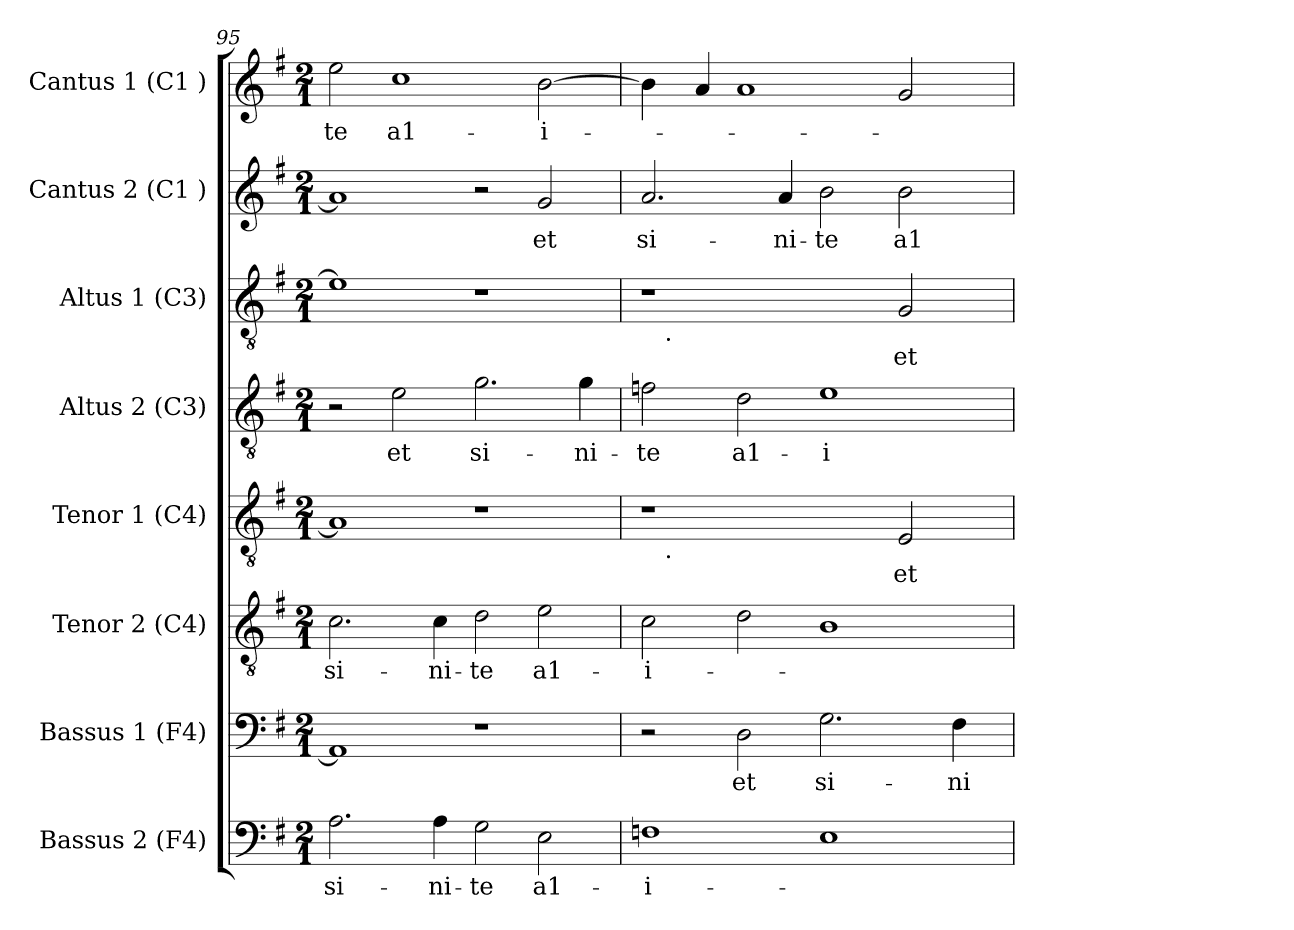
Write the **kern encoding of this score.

**kern	**text	**kern	**text	**kern	**text	**kern	**text	**kern	**text	**kern	**text	**kern	**text	**kern	**text
*part8	*part8	*part7	*part7	*part6	*part6	*part5	*part5	*part4	*part4	*part3	*part3	*part2	*part2	*part1	*part1
*staff8	*staff8	*staff7	*staff7	*staff6	*staff6	*staff5	*staff5	*staff4	*staff4	*staff3	*staff3	*staff2	*staff2	*staff1	*staff1
*I"Bassus 2 (F4)	*	*I"Bassus 1 (F4)	*	*I"Tenor 2 (C4)	*	*I"Tenor 1 (C4)	*	*I"Altus 2 (C3)	*	*I"Altus 1 (C3)	*	*I"Cantus 2 (C1 )	*	*I"Cantus 1 (C1 )	*
*I'B2	*	*I'B1	*	*I'T2	*	*I'T1	*	*I'A2	*	*I'A1	*	*I'C2	*	*I'C1	*
!!LO:LB:g=z
*clefF4	*	*clefF4	*	*clefGv2	*	*clefGv2	*	*clefGv2	*	*clefGv2	*	*clefG2	*	*clefG2	*
*k[f#]	*	*k[f#]	*	*k[f#]	*	*k[f#]	*	*k[f#]	*	*k[f#]	*	*k[f#]	*	*k[f#]	*
*G:	*	*G:	*	*G:	*	*G:	*	*G:	*	*G:	*	*G:	*	*G:	*
*M2/1	*	*M2/1	*	*M2/1	*	*M2/1	*	*M2/1	*	*M2/1	*	*M2/1	*	*M2/1	*
=95	=95	=95	=95	=95	=95	=95	=95	=95	=95	=95	=95	=95	=95	=95	=95
!	!LO:LY:b:cj	!	!	!	!LO:LY:b:cj	!	!	!	!	!	!	!	!	!	!LO:LY:b:cj
2.A\	si-	1AA]	.	2.c\	si-	1A]	.	2r	.	1e]	.	1a]	.	2ee\	-te
!	!	!	!	!	!	!	!	!	!LO:LY:b:cj	!	!	!	!	!	!LO:LY:b:cj
.	.	.	.	.	.	.	.	2e\	et	.	.	.	.	1cc	a1-
!	!LO:LY:b:cj	!	!	!	!LO:LY:b:cj	!	!	!	!	!	!	!	!	!	!
4A\	-ni-	.	.	4c\	-ni-	.	.	.	.	.	.	.	.	.	.
!	!LO:LY:b:cj	!	!	!	!LO:LY:b:cj	!	!	!	!LO:LY:b:cj	!	!	!	!	!	!
2G\	-te	1r	.	2d\	-te	1r	.	2.g\	si-	1r	.	2r	.	.	.
!	!LO:LY:b:cj	!	!	!	!LO:LY:b:cj	!	!	!	!	!	!	!	!LO:LY:b:cj	!	!LO:LY:b:rj
2E\	a1-	.	.	2e\	a1-	.	.	.	.	.	.	2g/	et	[>2b\	-i-
!	!	!	!	!	!	!	!	!	!LO:LY:b:cj	!	!	!	!	!	!
.	.	.	.	.	.	.	.	4g\	-ni-	.	.	.	.	.	.
=96	=96	=96	=96	=96	=96	=96	=96	=96	=96	=96	=96	=96	=96	=96	=96
!	!LO:LY:b:rj	!	!	!	!LO:LY:b:rj	!	!	!	!LO:LY:b:cj	!	!	!	!LO:LY:b:cj	!	!
*	*	*	*	*	*	*^	*	*	*	*^	*	*	*	*	*
1F	-i-	2r	.	2c\	-i-	1r	16.ryy	.	2fn\	-te	1r	16.ryy	.	2.a/	si-	4b\]	.
!	!	!	!	!	!	!	!	!	!	!	!	!LO:TX:b:t=.	!	!	!	!	!
!	!	!	!	!	!	!	!LO:TX:b:t=.	!	!	!	!	!	!	!	!	!	!
.	.	.	.	.	.	.	1ryy	.	.	.	.	1ryy	.	.	.	.	.
.	.	.	.	.	.	.	.	.	.	.	.	.	.	.	.	4a/	.
!	!	!	!LO:LY:b:cj	!	!	!	!	!	!	!LO:LY:b:cj	!	!	!	!	!	!	!
.	.	2D\	et	2d\	.	.	.	.	2d\	a1-	.	.	.	.	.	1a	.
!	!	!	!	!	!	!	!	!	!	!	!	!	!	!	!LO:LY:b:cj	!	!
.	.	.	.	.	.	.	.	.	.	.	.	.	.	4a/	-ni-	.	.
!	!	!	!LO:LY:b:cj	!	!	!	!	!	!	!LO:LY:b:rj	!	!	!	!	!LO:LY:b:cj	!	!
1E	.	2.G\	si-	1B	.	2ryy	.	.	1e	-i-	2ryy	.	.	2b\	-te	.	.
.	.	.	.	.	.	.	2ryy	.	.	.	.	2ryy	.	.	.	.	.
!	!	!	!	!	!	!	!	!LO:LY:b:cj	!	!	!	!	!LO:LY:b:cj	!	!LO:LY:b:cj	!	!
.	.	.	.	.	.	2E/	.	et	.	.	2G/	.	et	2b\	a1-	2g/	.
.	.	.	.	.	.	.	4ryy	.	.	.	.	4ryy	.	.	.	.	.
!	!	!	!LO:LY:b:cj	!	!	!	!	!	!	!	!	!	!	!	!	!	!
.	.	4F#\	-ni-	.	.	.	.	.	.	.	.	.	.	.	.	.	.
.	.	.	.	.	.	.	8ryy	.	.	.	.	8ryy	.	.	.	.	.
.	.	.	.	.	.	.	32ryy	.	.	.	.	32ryy	.	.	.	.	.
*	*	*	*	*	*	*v	*v	*	*	*	*v	*v	*	*	*	*	*
=	=	=	=	=	=	=	=	=	=	=	=	=	=	=	=
*-	*-	*-	*-	*-	*-	*-	*-	*-	*-	*-	*-	*-	*-	*-	*-
